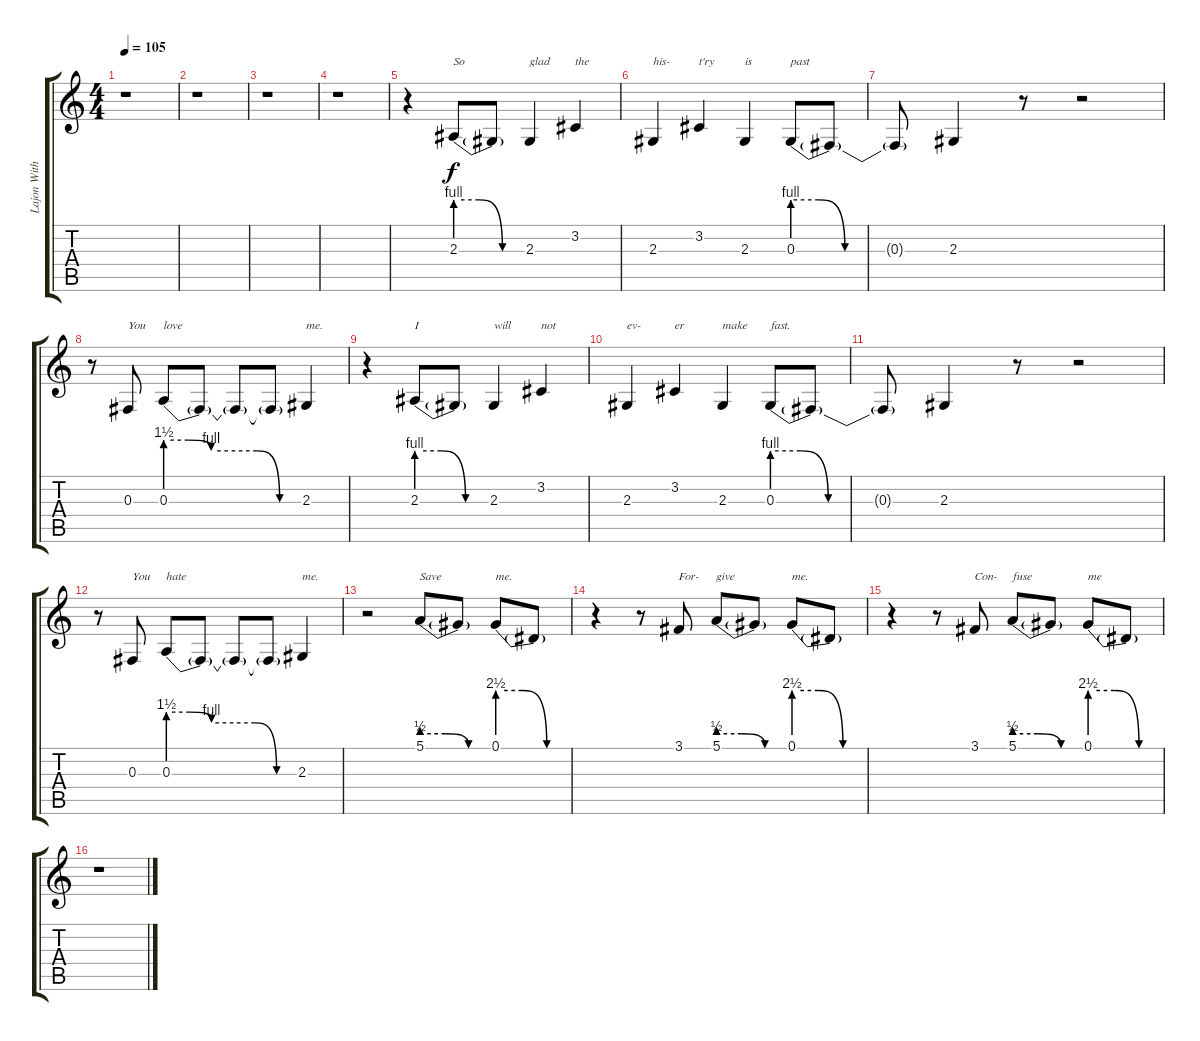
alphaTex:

\track ("Lajon Witherspoon - Vocals" "Lajon With") {instrument lead2sawtooth}
\staff {score tabs}
\tuning (Eb4 Bb3 Gb3 Db3 Ab2 Eb2) {hide}
\ts (4 4)
\tempo 105
\clef g2
\ks c
r.1{dy f} |
r.1 |
r.1 |
r.1 |
r.4 2.3{be (custom 0 4 20 4 40 0 60 0)}.8{txt "So"} 2.3{t}.8 2.3.4{txt "glad"} 3.2.4{txt "the"} |
2.3.4{txt "his-"} 3.2.4{txt "t'ry"} 2.3.4{txt "is"} 0.3{be (custom 0 4 10 4 20 0 40 0 60 0)}.8{txt "past"} 0.3{t}.8 |
0.3{t}.8 2.3.4 r.8 r.2 |
r.8 0.3.8{txt "You"} 0.3{be (custom 0 6 10 6 20 4 40 4 50 0 60 0)}.8{txt "love"} 0.3{t}.8 0.3{t}.8 0.3{t}.8 2.3.4{txt "me."} |
r.4 2.3{be (custom 0 4 20 4 40 0 60 0)}.8{txt "I"} 2.3{t}.8 2.3.4{txt "will"} 3.2.4{txt "not"} |
2.3.4{txt "ev-"} 3.2.4{txt "er"} 2.3.4{txt "make"} 0.3{be (custom 0 4 10 4 20 0 40 0 60 0)}.8{txt "fast."} 0.3{t}.8 |
0.3{t}.8 2.3.4 r.8 r.2 |
r.8 0.3.8{txt "You"} 0.3{be (custom 0 6 10 6 20 4 40 4 50 0 60 0)}.8{txt "hate"} 0.3{t}.8 0.3{t}.8 0.3{t}.8 2.3.4{txt "me."} |
r.2 5.1{be (custom 0 2 20 2 40 0 60 0)}.8{txt "Save"} 5.1{t}.8 0.1{be (custom 0 10 20 10 40 0 60 0)}.8{txt "me."} 0.1{t}.8 |
r.4 r.8 3.1.8{txt "For-"} 5.1{be (custom 0 2 20 2 40 0 60 0)}.8{txt "give"} 5.1{t}.8 0.1{be (custom 0 10 20 10 40 0 60 0)}.8{txt "me."} 0.1{t}.8 |
r.4 r.8 3.1.8{txt "Con-"} 5.1{be (custom 0 2 20 2 40 0 60 0)}.8{txt "fuse"} 5.1{t}.8 0.1{be (custom 0 10 20 10 40 0 60 0)}.8{txt "me"} 0.1{t}.8 |
r.1
